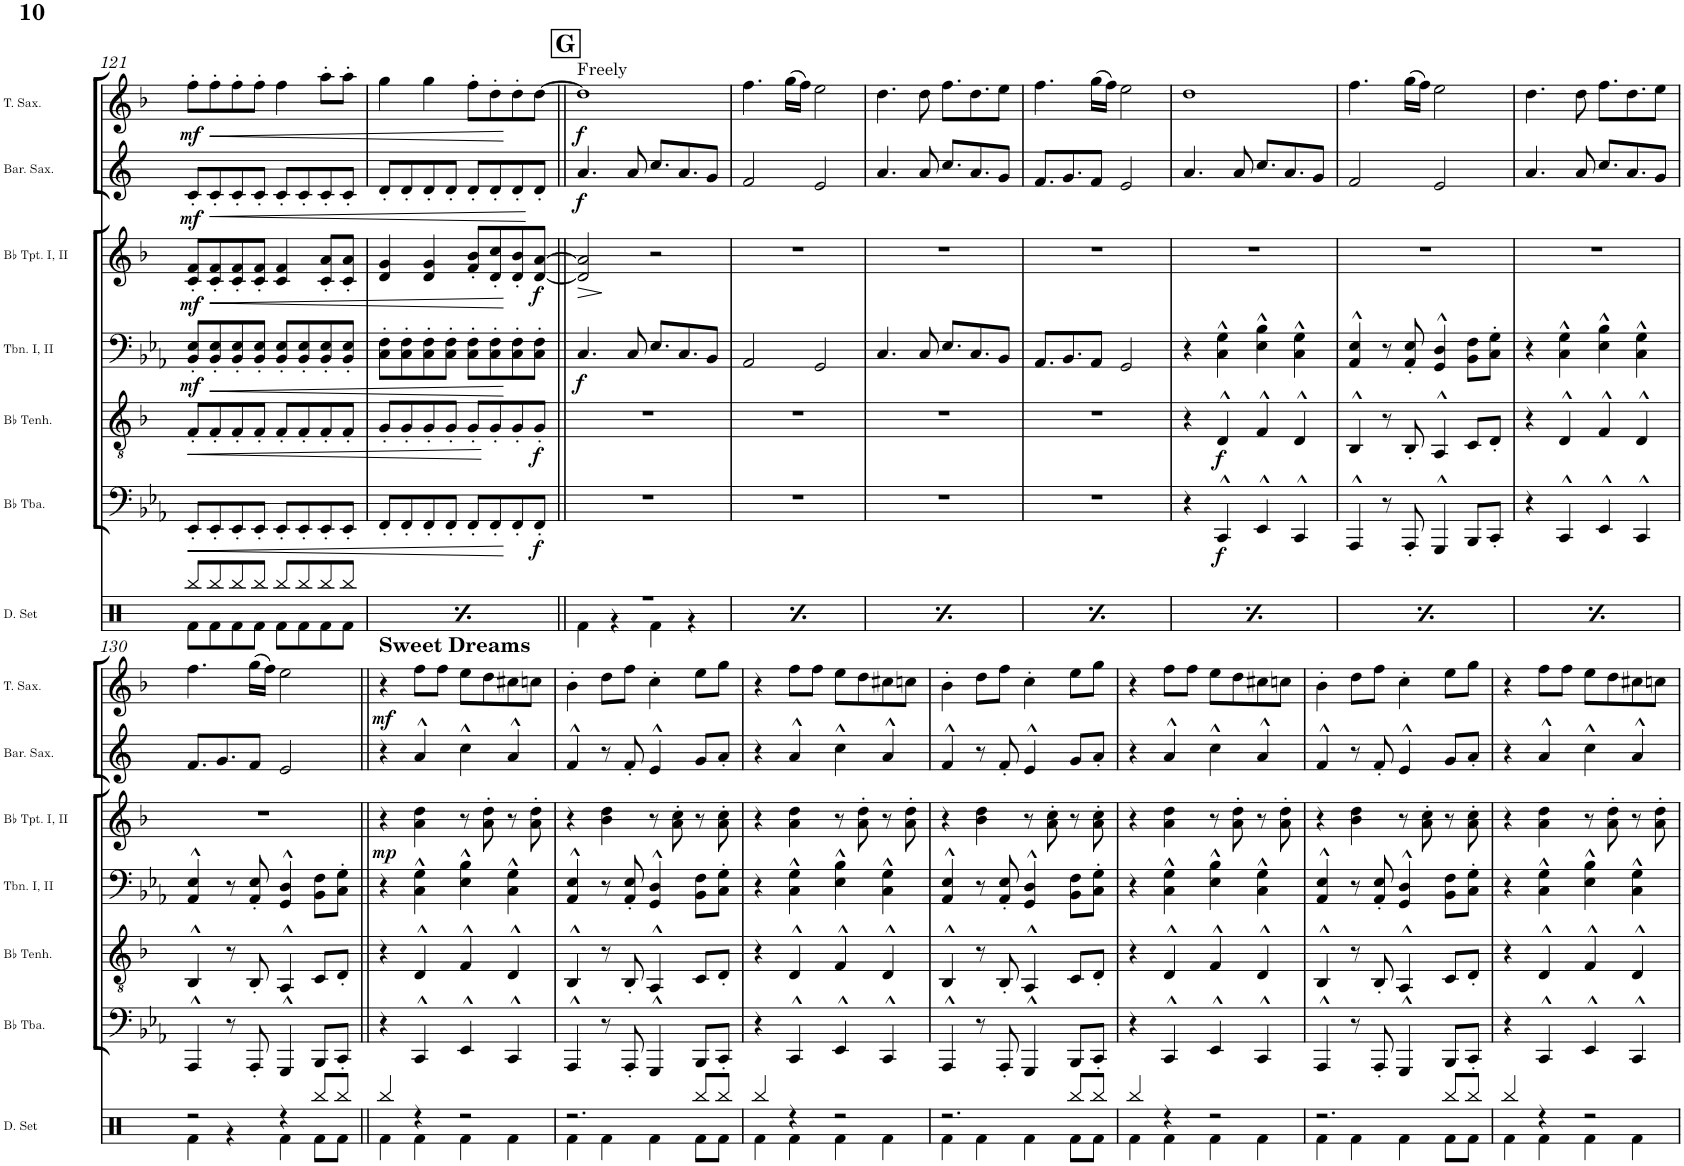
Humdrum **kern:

**kern	**kern	**dynam	**kern	**dynam	**kern	**dynam	**kern	**dynam	**kern	**dynam	**kern	**dynam
*part7	*part6	*part6	*part5	*part5	*part4	*part4	*part3	*part3	*part2	*part2	*part1	*part1
*staff7	*staff6	*staff6	*staff5	*staff5	*staff4	*staff4	*staff3	*staff3	*staff2	*staff2	*staff1	*staff1
*I"Drumset	*I"Bb Tuba	*	*I"Bb Tenorhorn	*	*I"Trombone I, II	*	*I"Bb Trumpet I, II	*	*I"Baritone Saxophone	*	*I"Tenor Saxophone	*
*I'D. Set	*I'Bb Tba.	*	*I'Bb Tenh.	*	*I'Tbn. I, II	*	*I'Bb Tpt. I, II	*	*I'Bar. Sax.	*	*I'T. Sax.	*
!!LO:PB:g=z
*clefX	*clefF4	*	*clefGv2	*	*clefF4	*	*clefG2	*	*clefG2	*	*clefG2	*
*	*	*	*Trd1c2	*	*	*	*Trd1c2	*	*Trd12c21	*	*Trd8c14	*
*k[]	*k[b-e-a-]	*	*k[b-]	*	*k[b-e-a-]	*	*k[b-]	*	*k[]	*	*k[b-]	*
*M2/2	*M2/2	*	*M2/2	*	*M2/2	*	*M2/2	*	*M2/2	*	*M2/2	*
*met(c|)	*met(c|)	*	*met(c|)	*	*met(c|)	*	*met(c|)	*	*met(c|)	*	*met(c|)	*
=121	=121	=121	=121	=121	=121	=121	=121	=121	=121	=121	=121	=121
*^	*	*	*	*	*	*	*	*	*	*	*	*
!	!	!	!	!	!	!	!LO:DY:b	!	!LO:DY:b	!	!LO:DY:b	!	!LO:DY:b
8Rbb/L	8Rf\L	8EE-'/L	.	8F'/L	.	8BB-/' 8E-/'L	mf	8c/' 8f/'L	mf	8c'/L	mf	8ff'\L	mf
8Rbb/	8Rf\	8EE-'/	.	8F'/	.	8BB-/' 8E-/'	.	8c/' 8f/'	.	8c'/	.	8ff'\	.
8Rbb/	8Rf\	8EE-'/	.	8F'/	.	8BB-/' 8E-/'	.	8c/' 8f/'	.	8c'/	.	8ff'\	.
8Rbb/J	8Rf\J	8EE-'/J	.	8F'/J	.	8BB-/' 8E-/'J	.	8c/' 8f/'J	.	8c'/J	.	8ff'\J	.
8Rbb/L	8Rf\L	8EE-'/L	.	8F'/L	.	8BB-/' 8E-/'L	.	4c/ 4f/	.	8c'/L	.	4ff\	.
8Rbb/	8Rf\	8EE-'/	.	8F'/	.	8BB-/' 8E-/'	.	.	.	8c'/	.	.	.
8Rbb/	8Rf\	8EE-'/	.	8F'/	.	8BB-/' 8E-/'	.	8c/' 8a/'L	.	8c'/	.	8aa'\L	.
8Rbb/J	8Rf\J	8EE-'/J	.	8F'/J	.	8BB-/' 8E-/'J	.	8c/' 8a/'J	.	8c'/J	.	8aa'\J	.
=122	=122	=122	=122	=122	=122	=122	=122	=122	=122	=122	=122	=122	=122
8Rbb/L	8Rf\L	8FF'/L	.	8G'/L	.	8C\' 8F\'L	.	4d/ 4g/	.	8d'/L	.	4gg\	.
8Rbb/	8Rf\	8FF'/	.	8G'/	.	8C\' 8F\'	.	.	.	8d'/	.	.	.
8Rbb/	8Rf\	8FF'/	.	8G'/	.	8C\' 8F\'	.	4d/ 4g/	.	8d'/	.	4gg\	.
8Rbb/J	8Rf\J	8FF'/J	.	8G'/J	.	8C\' 8F\'J	.	.	.	8d'/J	.	.	.
8Rbb/L	8Rf\L	8FF'/L	.	8G'/L	.	8C\' 8F\'L	.	8f/' 8b-/'L	.	8d'/L	.	8ff'\L	.
8Rbb/	8Rf\	8FF'/	.	8G'/	.	8C\' 8F\'	.	8d/' 8cc/'	.	8d'/	.	8dd'\	.
8Rbb/	8Rf\	8FF'/	.	8G'/	.	8C\' 8F\'	.	8d/' 8b-/'	.	8d'/	.	8dd'\	.
!	!	!	!LO:DY:b	!	!LO:DY:b	!	!	!	!LO:DY:b	!	!	!	!
8Rbb/J	8Rf\J	8FF'/J	f	8G'/J	f	8C\' 8F\'J	.	[8d/ [8a/J	f	8d'/J	.	[8dd\J	.
!!LO:REH:place=s1:a:B:cj:fs=14:t=G
=123||	=123||	=123||	=123||	=123||	=123||	=123||	=123||	=123||	=123||	=123||	=123||	=123||	=123||
!	!	!	!	!	!	!	!	!	!	!	!	!LO:TX:a:t=Freely	!
!	!	!	!	!	!	!	!LO:DY:b	!	!	!	!LO:DY:b	!	!LO:DY:b
1r	4Rf\	1r	.	1r	.	4.C/	f	2d/] 2a/]	.	4.a/	f	1dd]	f
.	4r	.	.	.	.	.	.	.	.	.	.	.	.
.	.	.	.	.	.	8C/	.	.	.	8a/	.	.	.
.	4Rf\	.	.	.	.	8.E-/L	.	2r	.	8.cc/L	.	.	.
.	.	.	.	.	.	8.C/	.	.	.	8.a/	.	.	.
.	4r	.	.	.	.	.	.	.	.	.	.	.	.
.	.	.	.	.	.	8BB-/J	.	.	.	8g/J	.	.	.
=124	=124	=124	=124	=124	=124	=124	=124	=124	=124	=124	=124	=124	=124
1r	4Rf\	1r	.	1r	.	2AA-/	.	1r	.	2f/	.	4.ff\	.
.	4r	.	.	.	.	.	.	.	.	.	.	.	.
.	.	.	.	.	.	.	.	.	.	.	.	(16gg\LL	.
.	.	.	.	.	.	.	.	.	.	.	.	16ff\JJ)	.
.	4Rf\	.	.	.	.	2GG/	.	.	.	2e/	.	2ee\	.
.	4r	.	.	.	.	.	.	.	.	.	.	.	.
=125	=125	=125	=125	=125	=125	=125	=125	=125	=125	=125	=125	=125	=125
1r	4Rf\	1r	.	1r	.	4.C/	.	1r	.	4.a/	.	4.dd\	.
.	4r	.	.	.	.	.	.	.	.	.	.	.	.
.	.	.	.	.	.	8C/	.	.	.	8a/	.	8dd\	.
.	4Rf\	.	.	.	.	8.E-/L	.	.	.	8.cc/L	.	8.ff\L	.
.	.	.	.	.	.	8.C/	.	.	.	8.a/	.	8.dd\	.
.	4r	.	.	.	.	.	.	.	.	.	.	.	.
.	.	.	.	.	.	8BB-/J	.	.	.	8g/J	.	8ee\J	.
=126	=126	=126	=126	=126	=126	=126	=126	=126	=126	=126	=126	=126	=126
1r	4Rf\	1r	.	1r	.	8.AA-/L	.	1r	.	8.f/L	.	4.ff\	.
.	.	.	.	.	.	8.BB-/	.	.	.	8.g/	.	.	.
.	4r	.	.	.	.	.	.	.	.	.	.	.	.
.	.	.	.	.	.	8AA-/J	.	.	.	8f/J	.	(16gg\LL	.
.	.	.	.	.	.	.	.	.	.	.	.	16ff\JJ)	.
.	4Rf\	.	.	.	.	2GG/	.	.	.	2e/	.	2ee\	.
.	4r	.	.	.	.	.	.	.	.	.	.	.	.
=127	=127	=127	=127	=127	=127	=127	=127	=127	=127	=127	=127	=127	=127
1r	4Rf\	4r	.	4r	.	4r	.	1r	.	4.a/	.	1dd	.
!	!	!	!LO:DY:b	!	!LO:DY:b	!	!	!	!	!	!	!	!
.	4r	4CC^^/	f	4D^^/	f	4C\^^ 4G\^^	.	.	.	.	.	.	.
.	.	.	.	.	.	.	.	.	.	8a/	.	.	.
.	4Rf\	4EE-^^/	.	4F^^/	.	4E-\^^ 4B-\^^	.	.	.	8.cc/L	.	.	.
.	.	.	.	.	.	.	.	.	.	8.a/	.	.	.
.	4r	4CC^^/	.	4D^^/	.	4C\^^ 4G\^^	.	.	.	.	.	.	.
.	.	.	.	.	.	.	.	.	.	8g/J	.	.	.
=128	=128	=128	=128	=128	=128	=128	=128	=128	=128	=128	=128	=128	=128
1r	4Rf\	4AAA-^^/	.	4BB-^^/	.	4AA-/^^ 4E-/^^	.	1r	.	2f/	.	4.ff\	.
.	4r	8r	.	8r	.	8r	.	.	.	.	.	.	.
.	.	8AAA-'/	.	8BB-'/	.	8AA-/' 8E-/'	.	.	.	.	.	(16gg\LL	.
.	.	.	.	.	.	.	.	.	.	.	.	16ff\JJ)	.
.	4Rf\	4GGG^^/	.	4AA^^/	.	4GG/^^ 4D/^^	.	.	.	2e/	.	2ee\	.
.	4r	8BBB-/L	.	8C/L	.	8BB-\ 8F\L	.	.	.	.	.	.	.
.	.	8CC'/J	.	8D'/J	.	8C\' 8G\'J	.	.	.	.	.	.	.
=129	=129	=129	=129	=129	=129	=129	=129	=129	=129	=129	=129	=129	=129
1r	4Rf\	4r	.	4r	.	4r	.	1r	.	4.a/	.	4.dd\	.
.	4r	4CC^^/	.	4D^^/	.	4C\^^ 4G\^^	.	.	.	.	.	.	.
.	.	.	.	.	.	.	.	.	.	8a/	.	8dd\	.
.	4Rf\	4EE-^^/	.	4F^^/	.	4E-\^^ 4B-\^^	.	.	.	8.cc/L	.	8.ff\L	.
.	.	.	.	.	.	.	.	.	.	8.a/	.	8.dd\	.
.	4r	4CC^^/	.	4D^^/	.	4C\^^ 4G\^^	.	.	.	.	.	.	.
.	.	.	.	.	.	.	.	.	.	8g/J	.	8ee\J	.
!!LO:LB:g=z
=130	=130	=130	=130	=130	=130	=130	=130	=130	=130	=130	=130	=130	=130
2r	4Rf\	4AAA-^^/	.	4BB-^^/	.	4AA-/^^ 4E-/^^	.	1r	.	8.f/L	.	4.ff\	.
.	.	.	.	.	.	.	.	.	.	8.g/	.	.	.
.	4r	8r	.	8r	.	8r	.	.	.	.	.	.	.
.	.	8AAA-'/	.	8BB-'/	.	8AA-/' 8E-/'	.	.	.	8f/J	.	(16gg\LL	.
.	.	.	.	.	.	.	.	.	.	.	.	16ff\JJ)	.
4r	4Rf\	4GGG^^/	.	4AA^^/	.	4GG/^^ 4D/^^	.	.	.	2e/	.	2ee\	.
8Rbb/L	8Rf\L	8BBB-/L	.	8C/L	.	8BB-\ 8F\L	.	.	.	.	.	.	.
8Rbb/J	8Rf\J	8CC'/J	.	8D'/J	.	8C\' 8G\'J	.	.	.	.	.	.	.
=131||	=131||	=131||	=131||	=131||	=131||	=131||	=131||	=131||	=131||	=131||	=131||	=131||	=131||
!	!	!	!	!	!	!	!	!	!	!	!	!LO:TX:a:B:t=Sweet Dreams	!
!	!	!	!	!	!	!	!	!	!LO:DY:b	!	!	!	!LO:DY:b
4Rbb/	4Rf\	4r	.	4r	.	4r	.	4r	mp	4r	.	4r	mf
4r	4Rf\	4CC^^/	.	4D^^/	.	4C\^^ 4G\^^	.	4a\ 4dd\	.	4a^^/	.	8ff\L	.
.	.	.	.	.	.	.	.	.	.	.	.	8ff\J	.
2r	4Rf\	4EE-^^/	.	4F^^/	.	4E-\^^ 4B-\^^	.	8r	.	4cc^^\	.	8ee\L	.
.	.	.	.	.	.	.	.	8a\' 8dd\'	.	.	.	8dd\	.
.	4Rf\	4CC^^/	.	4D^^/	.	4C\^^ 4G\^^	.	8r	.	4a^^/	.	8cc#X\	.
.	.	.	.	.	.	.	.	8a\' 8dd\'	.	.	.	8ccn\J	.
=132	=132	=132	=132	=132	=132	=132	=132	=132	=132	=132	=132	=132	=132
2.r	4Rf\	4AAA-^^/	.	4BB-^^/	.	4AA-/^^ 4E-/^^	.	4r	.	4f^^/	.	4b-'\	.
.	4Rf\	8r	.	8r	.	8r	.	4b-\ 4dd\	.	8r	.	8dd\L	.
.	.	8AAA-'/	.	8BB-'/	.	8AA-/' 8E-/'	.	.	.	8f'/	.	8ff\J	.
.	4Rf\	4GGG^^/	.	4AA^^/	.	4GG/^^ 4D/^^	.	8r	.	4e^^/	.	4cc'\	.
.	.	.	.	.	.	.	.	8a\' 8cc\'	.	.	.	.	.
8Rbb/L	8Rf\L	8BBB-/L	.	8C/L	.	8BB-\ 8F\L	.	8r	.	8g/L	.	8ee\L	.
8Rbb/J	8Rf\J	8CC'/J	.	8D'/J	.	8C\' 8G\'J	.	8a\' 8cc\'	.	8a'/J	.	8gg\J	.
=133	=133	=133	=133	=133	=133	=133	=133	=133	=133	=133	=133	=133	=133
4Rbb/	4Rf\	4r	.	4r	.	4r	.	4r	.	4r	.	4r	.
4r	4Rf\	4CC^^/	.	4D^^/	.	4C\^^ 4G\^^	.	4a\ 4dd\	.	4a^^/	.	8ff\L	.
.	.	.	.	.	.	.	.	.	.	.	.	8ff\J	.
2r	4Rf\	4EE-^^/	.	4F^^/	.	4E-\^^ 4B-\^^	.	8r	.	4cc^^\	.	8ee\L	.
.	.	.	.	.	.	.	.	8a\' 8dd\'	.	.	.	8dd\	.
.	4Rf\	4CC^^/	.	4D^^/	.	4C\^^ 4G\^^	.	8r	.	4a^^/	.	8cc#X\	.
.	.	.	.	.	.	.	.	8a\' 8dd\'	.	.	.	8ccn\J	.
=134	=134	=134	=134	=134	=134	=134	=134	=134	=134	=134	=134	=134	=134
2.r	4Rf\	4AAA-^^/	.	4BB-^^/	.	4AA-/^^ 4E-/^^	.	4r	.	4f^^/	.	4b-'\	.
.	4Rf\	8r	.	8r	.	8r	.	4b-\ 4dd\	.	8r	.	8dd\L	.
.	.	8AAA-'/	.	8BB-'/	.	8AA-/' 8E-/'	.	.	.	8f'/	.	8ff\J	.
.	4Rf\	4GGG^^/	.	4AA^^/	.	4GG/^^ 4D/^^	.	8r	.	4e^^/	.	4cc'\	.
.	.	.	.	.	.	.	.	8a\' 8cc\'	.	.	.	.	.
8Rbb/L	8Rf\L	8BBB-/L	.	8C/L	.	8BB-\ 8F\L	.	8r	.	8g/L	.	8ee\L	.
8Rbb/J	8Rf\J	8CC'/J	.	8D'/J	.	8C\' 8G\'J	.	8a\' 8cc\'	.	8a'/J	.	8gg\J	.
=135	=135	=135	=135	=135	=135	=135	=135	=135	=135	=135	=135	=135	=135
4Rbb/	4Rf\	4r	.	4r	.	4r	.	4r	.	4r	.	4r	.
4r	4Rf\	4CC^^/	.	4D^^/	.	4C\^^ 4G\^^	.	4a\ 4dd\	.	4a^^/	.	8ff\L	.
.	.	.	.	.	.	.	.	.	.	.	.	8ff\J	.
2r	4Rf\	4EE-^^/	.	4F^^/	.	4E-\^^ 4B-\^^	.	8r	.	4cc^^\	.	8ee\L	.
.	.	.	.	.	.	.	.	8a\' 8dd\'	.	.	.	8dd\	.
.	4Rf\	4CC^^/	.	4D^^/	.	4C\^^ 4G\^^	.	8r	.	4a^^/	.	8cc#X\	.
.	.	.	.	.	.	.	.	8a\' 8dd\'	.	.	.	8ccn\J	.
=136	=136	=136	=136	=136	=136	=136	=136	=136	=136	=136	=136	=136	=136
2.r	4Rf\	4AAA-^^/	.	4BB-^^/	.	4AA-/^^ 4E-/^^	.	4r	.	4f^^/	.	4b-'\	.
.	4Rf\	8r	.	8r	.	8r	.	4b-\ 4dd\	.	8r	.	8dd\L	.
.	.	8AAA-'/	.	8BB-'/	.	8AA-/' 8E-/'	.	.	.	8f'/	.	8ff\J	.
.	4Rf\	4GGG^^/	.	4AA^^/	.	4GG/^^ 4D/^^	.	8r	.	4e^^/	.	4cc'\	.
.	.	.	.	.	.	.	.	8a\' 8cc\'	.	.	.	.	.
8Rbb/L	8Rf\L	8BBB-/L	.	8C/L	.	8BB-\ 8F\L	.	8r	.	8g/L	.	8ee\L	.
8Rbb/J	8Rf\J	8CC'/J	.	8D'/J	.	8C\' 8G\'J	.	8a\' 8cc\'	.	8a'/J	.	8gg\J	.
=137	=137	=137	=137	=137	=137	=137	=137	=137	=137	=137	=137	=137	=137
4Rbb/	4Rf\	4r	.	4r	.	4r	.	4r	.	4r	.	4r	.
4r	4Rf\	4CC^^/	.	4D^^/	.	4C\^^ 4G\^^	.	4a\ 4dd\	.	4a^^/	.	8ff\L	.
.	.	.	.	.	.	.	.	.	.	.	.	8ff\J	.
2r	4Rf\	4EE-^^/	.	4F^^/	.	4E-\^^ 4B-\^^	.	8r	.	4cc^^\	.	8ee\L	.
.	.	.	.	.	.	.	.	8a\' 8dd\'	.	.	.	8dd\	.
.	4Rf\	4CC^^/	.	4D^^/	.	4C\^^ 4G\^^	.	8r	.	4a^^/	.	8cc#X\	.
.	.	.	.	.	.	.	.	8a\' 8dd\'	.	.	.	8ccn\J	.
*v	*v	*	*	*	*	*	*	*	*	*	*	*	*
=	=	=	=	=	=	=	=	=	=	=	=	=
*-	*-	*-	*-	*-	*-	*-	*-	*-	*-	*-	*-	*-
